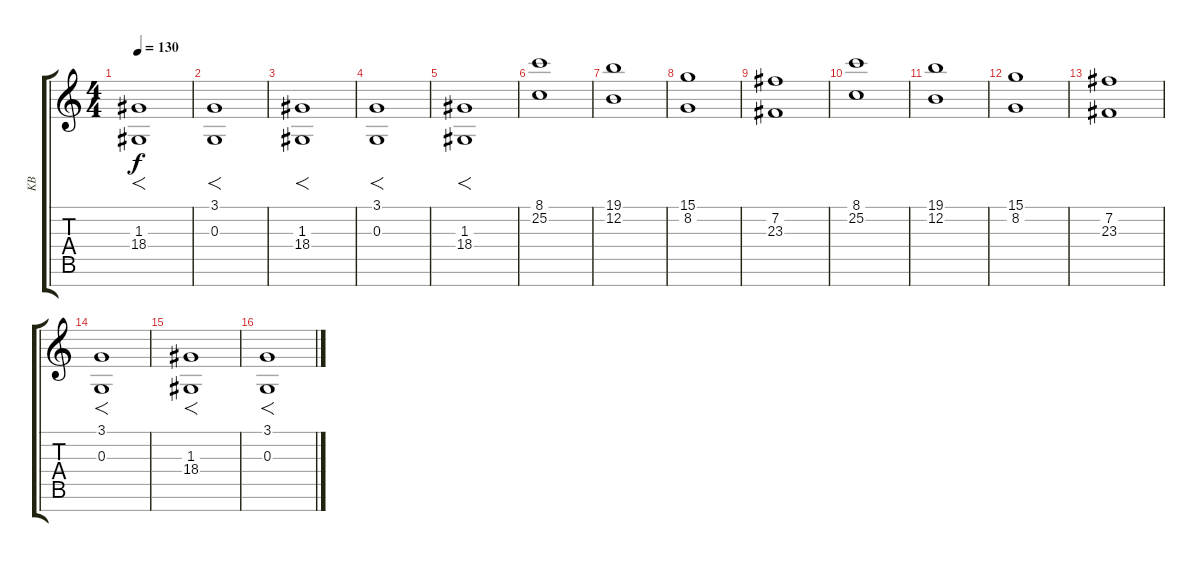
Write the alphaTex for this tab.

\track ("KB" "KB") {instrument stringensemble1}
\staff {score tabs}
\tuning (E4 B3 G3 D3 A2 E2 B1) {hide}
\ts (4 4)
\tempo 130
\clef g2
\ks c
(1.3 18.4).1{f dy f} |
(3.1 0.3).1{f} |
(1.3 18.4).1{f} |
(3.1 0.3).1{f} |
(1.3 18.4).1{f} |
(8.1 25.2).1 |
(19.1 12.2).1 |
(15.1 8.2).1 |
(7.2 23.3).1 |
(8.1 25.2).1 |
(19.1 12.2).1 |
(15.1 8.2).1 |
(7.2 23.3).1 |
(3.1 0.3).1{f} |
(1.3 18.4).1{f} |
(3.1 0.3).1{f}
